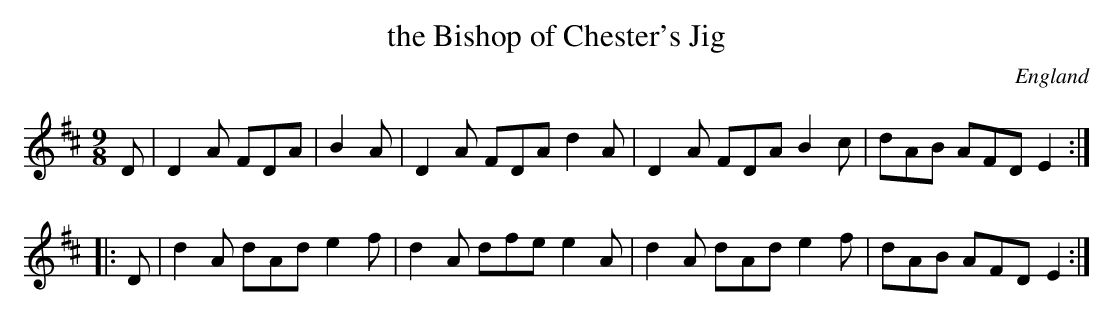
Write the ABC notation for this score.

X:1
T:the Bishop of Chester's Jig
M:9/8
O:England
K:D
D|\
D2A FDA| B2A| D2A FDA d2A| D2A FDA B2c| dAB AFD E2::
D|\
d2A dAd e2f| d2A dfe e2A| d2A dAd e2f| dAB AFD E2:|
